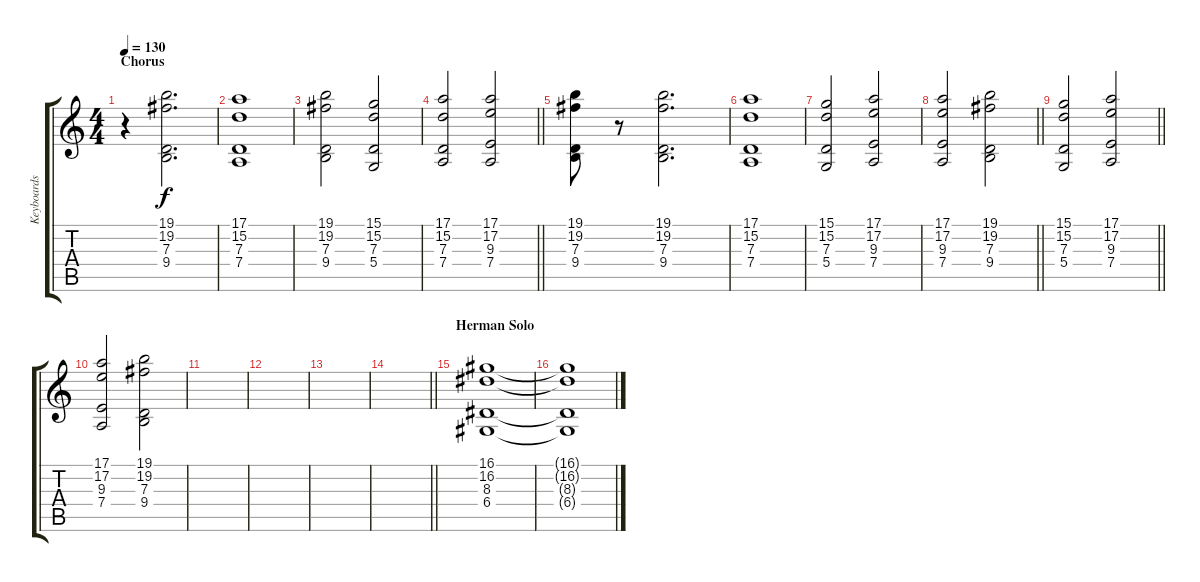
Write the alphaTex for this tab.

\track ("Keyboards - Vadim Pruzhanov" "Keyboards ") {instrument stringensemble1}
\staff {score tabs}
\tuning (E4 B3 G3 D3 A2 E2) {hide}
\ts (4 4)
\section ("" "Chorus")
\tempo 130
\clef g2
\ks c
r.4{dy f} (19.1 19.2 7.3 9.4).2{d} |
(17.1 15.2 7.3 7.4).1 |
(19.1 19.2 7.3 9.4).2 (15.1 15.2 7.3 5.4).2 |
\barLineRight lightlight
(17.1 15.2 7.3 7.4).2 (17.1 17.2 9.3 7.4).2 |
(19.1 19.2 7.3 9.4).8 r.8 (19.1 19.2 7.3 9.4).2{d} |
(17.1 15.2 7.3 7.4).1 |
(15.1 15.2 7.3 5.4).2 (17.1 17.2 9.3 7.4).2 |
\barLineRight lightlight
(17.1 17.2 9.3 7.4).2 (19.1 19.2 7.3 9.4).2 |
\section ("" "")
\barLineRight lightlight
(15.1 15.2 7.3 5.4).2 (17.1 17.2 9.3 7.4).2 |
(17.1 17.2 9.3 7.4).2 (19.1 19.2 7.3 9.4).2 |
|
|
|
\barLineRight lightlight
|
\section ("" "Herman Solo")
(16.1 16.2 8.3 6.4).1 |
(16.1{t} 16.2{t} 8.3{t} 6.4{t}).1
